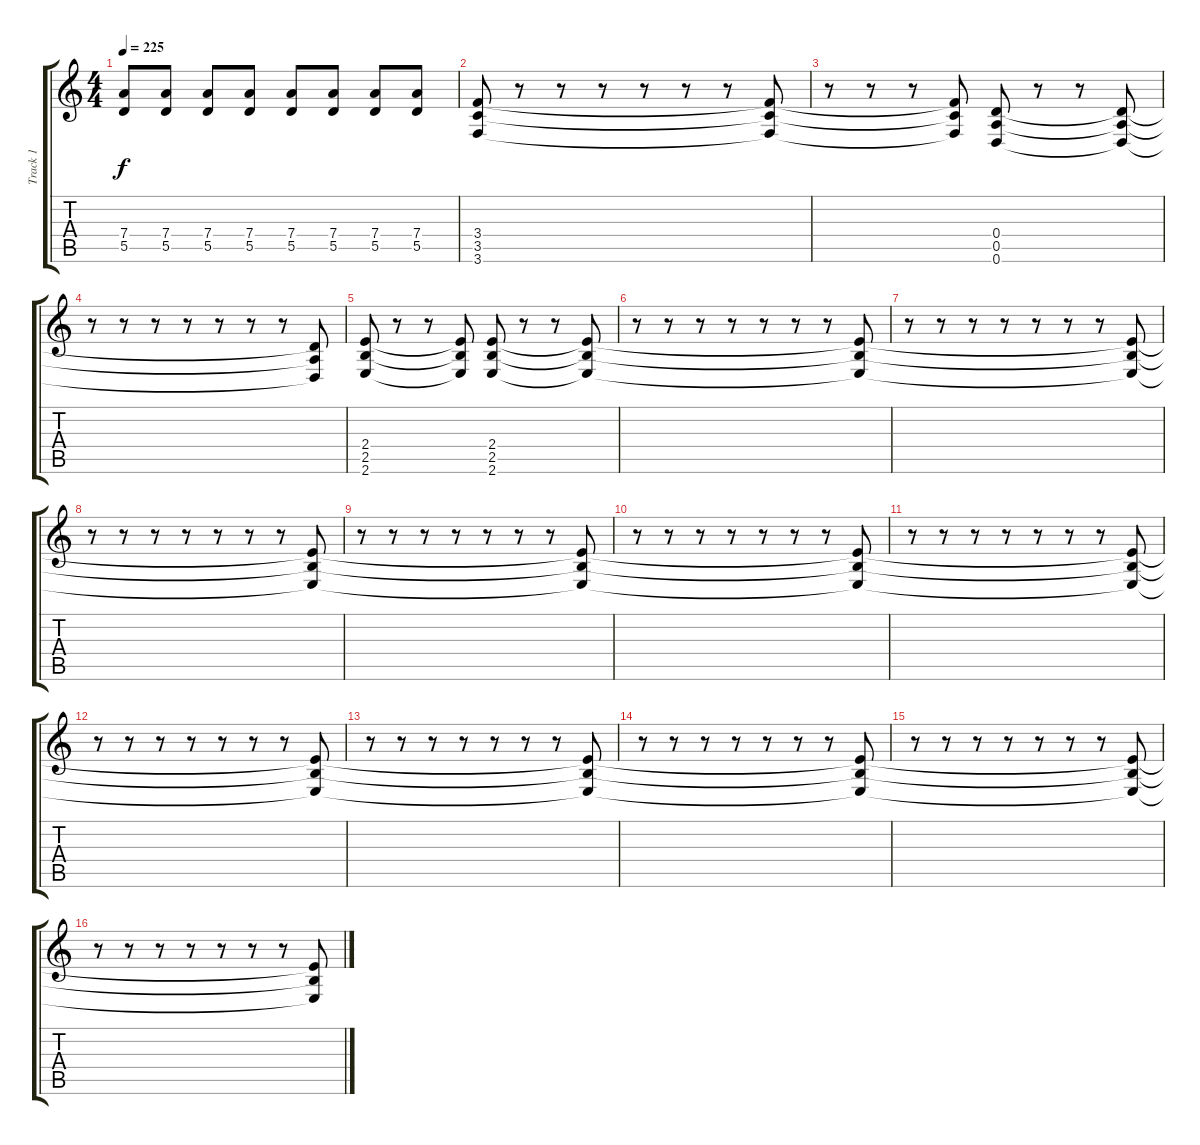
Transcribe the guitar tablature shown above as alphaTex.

\track ("Track 1" "Track 1") {instrument distortionguitar}
\staff {score tabs}
\tuning (E4 B3 G3 D3 A2 D2) {hide}
\ts (4 4)
\tempo 225
\clef g2
\ks c
(7.4 5.5).8{dy f} (7.4 5.5).8 (7.4 5.5).8 (7.4 5.5).8 (7.4 5.5).8 (7.4 5.5).8 (7.4 5.5).8 (7.4 5.5).8 |
(3.4 3.5 3.6).8 r.8 r.8 r.8 r.8 r.8 r.8 (3.4{t} 3.5{t} 3.6{t}).8 |
r.8 r.8 r.8 (3.4{t} 3.5{t} 3.6{t}).8 (0.4 0.5 0.6).8 r.8 r.8 (0.4{t} 0.5{t} 0.6{t}).8 |
r.8 r.8 r.8 r.8 r.8 r.8 r.8 (0.4{t} 0.5{t} 0.6{t}).8 |
(2.4 2.5 2.6).8 r.8 r.8 (2.4{t} 2.5{t} 2.6{t}).8 (2.4 2.5 2.6).8 r.8 r.8 (2.4{t} 2.5{t} 2.6{t}).8 |
r.8 r.8 r.8 r.8 r.8 r.8 r.8 (2.4{t} 2.5{t} 2.6{t}).8 |
r.8 r.8 r.8 r.8 r.8 r.8 r.8 (2.4{t} 2.5{t} 2.6{t}).8 |
r.8 r.8 r.8 r.8 r.8 r.8 r.8 (2.4{t} 2.5{t} 2.6{t}).8 |
r.8 r.8 r.8 r.8 r.8 r.8 r.8 (2.4{t} 2.5{t} 2.6{t}).8 |
r.8 r.8 r.8 r.8 r.8 r.8 r.8 (2.4{t} 2.5{t} 2.6{t}).8 |
r.8 r.8 r.8 r.8 r.8 r.8 r.8 (2.4{t} 2.5{t} 2.6{t}).8 |
r.8 r.8 r.8 r.8 r.8 r.8 r.8 (2.4{t} 2.5{t} 2.6{t}).8 |
r.8 r.8 r.8 r.8 r.8 r.8 r.8 (2.4{t} 2.5{t} 2.6{t}).8 |
r.8 r.8 r.8 r.8 r.8 r.8 r.8 (2.4{t} 2.5{t} 2.6{t}).8 |
r.8 r.8 r.8 r.8 r.8 r.8 r.8 (2.4{t} 2.5{t} 2.6{t}).8 |
r.8 r.8 r.8 r.8 r.8 r.8 r.8 (2.4{t} 2.5{t} 2.6{t}).8
